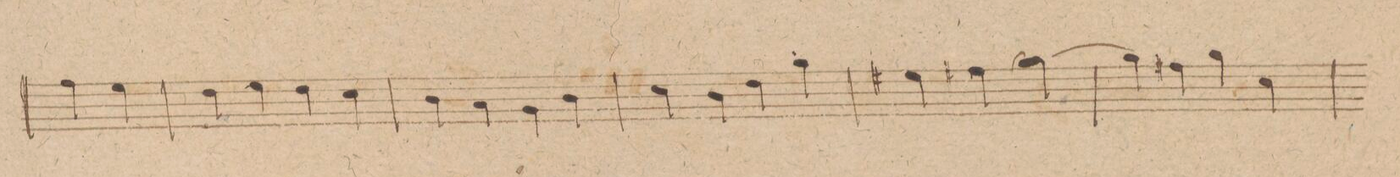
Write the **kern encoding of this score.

**kern	**dynam
*I"Trombone Baʃso.	*
*clefF4	*
*k[f#c#g#]	*
*met(c|)	*
*M2/2	*
4A\	.
4G#\	.
=249	=249
4F#\	.
4G#\	.
4F#\	.
4E\	.
=250	=250
4D\	.
4C#\	.
4BB\	.
4D\	.
=251	=251
4E\	.
4D\	.
4F#\	.
4B\	.
=252	=252
4G#X\	.
4A#X\	.
[>2B\	.
=253	=253
4B\]	.
4A#X\	.
4B\	.
4E\	.
=254	=254
*-	*-
